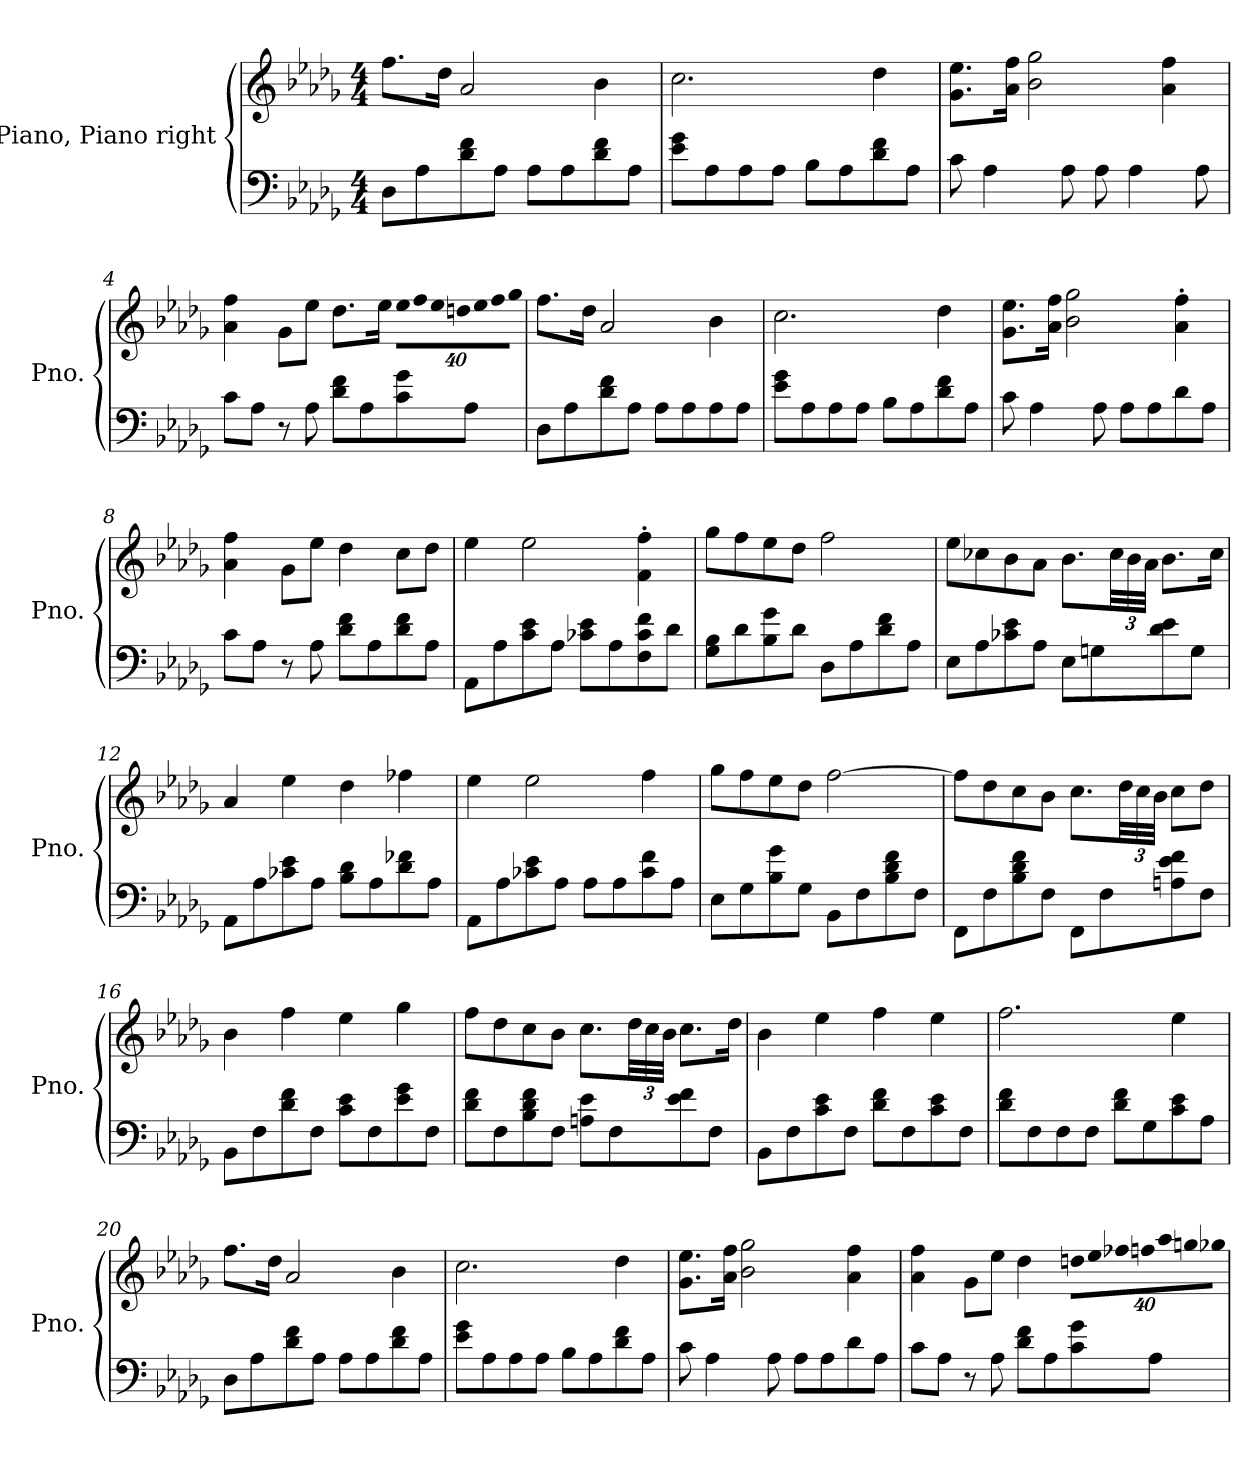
**kern	**kern
*part1	*part1
*staff2	*staff1
*I"Piano, Piano right	*
*I'Pno.	*
*clefF4	*clefG2
*k[b-e-a-d-g-]	*k[b-e-a-d-g-]
*M4/4	*M4/4
*MM80	*MM80
=1	=1
8D-\L	8.ff\L
8A-\	.
.	16dd-\Jk
8d-\ 8f\	2a-/
8A-\J	.
8A-\L	.
8A-\	.
8d-\ 8f\	4b-\
8A-\J	.
=2	=2
8e-\ 8g-\L	2.cc\
8A-\	.
8A-\	.
8A-\J	.
8B-\L	.
8A-\	.
8d-\ 8f\	4dd-\
8A-\J	.
=3	=3
8c\	8.g-\ 8.ee-\L
4A-\	.
.	16a-\ 16ff\Jk
.	2b-\ 2gg-\
8A-\	.
8A-\	.
4A-\	.
.	4a-\ 4ff\
8A-\	.
=4	=4
8c\L	4a-\ 4ff\
8A-\J	.
8r	8g-\L
8A-\	8ee-\J
8d-\ 8f\L	8.dd-\L
8A-\	.
.	16ee-\Jk
*	*Xbrackettup
!	!LO:N:vis=32
8c\ 8g-\	640%23ee-\LLL
!	!LO:N:vis=32
.	640%23ff\
!	!LO:N:vis=32
.	640%23ee-\
!	!LO:N:vis=32
.	640%23ddn\
8A-\J	.
!	!LO:N:vis=32
.	640%23ee-\
!	!LO:N:vis=32
.	640%23ff\
!	!LO:N:vis=32
.	640%23gg-\JJJ
640ryy	.
!!LO:LB:g=z
=5	=5
8D-\L	8.ff\L
8A-\	.
.	16dd-\Jk
8d-\ 8f\	2a-/
8A-\J	.
8A-\L	.
8A-\	.
8A-\	4b-\
8A-\J	.
=6	=6
8e-\ 8g-\L	2.cc\
8A-\	.
8A-\	.
8A-\J	.
8B-\L	.
8A-\	.
8d-\ 8f\	4dd-\
8A-\J	.
=7	=7
8c\	8.g-\ 8.ee-\L
4A-\	.
.	16a-\ 16ff\Jk
.	2b-\ 2gg-\
8A-\	.
8A-\L	.
8A-\	.
8d-\	4a-\' 4ff\'
8A-\J	.
=8	=8
8c\L	4a-\ 4ff\
8A-\J	.
8r	8g-\L
8A-\	8ee-\J
8d-\ 8f\L	4dd-\
8A-\	.
8d-\ 8f\	8cc\L
8A-\J	8dd-\J
!!LO:LB:g=z
=9	=9
8AA-\L	4ee-\
8A-\	.
8c\ 8e-\	2ee-\
8A-\J	.
8c-X\ 8e-\L	.
8A-\	.
8F\ 8c-\ 8f\	4f\' 4ff\'
8d-\J	.
=10	=10
8G-\ 8B-\L	8gg-\L
8d-\	8ff\
8B-\ 8g-\	8ee-\
8d-\J	8dd-\J
8D-\L	2ff\
8A-\	.
8d-\ 8f\	.
8A-\J	.
=11	=11
8E-\L	8ee-\L
8A-\	8cc-X\
8c-X\ 8e-\	8b-\
8A-\J	8a-\J
8E-\L	8.b-\L
8Gn\	.
.	48cc-\LL
.	48b-\
.	48a-\JJJ
8d-\ 8e-\	8.b-\L
8G\J	.
.	16cc-\Jk
=12	=12
8AA-\L	4a-/
8A-\	.
8c-X\ 8e-\	4ee-\
8A-\J	.
8B-\ 8d-\L	4dd-\
8A-\	.
8d-\ 8f-X\	4ff-X\
8A-\J	.
!!LO:LB:g=z
=13	=13
8AA-\L	4ee-\
8A-\	.
8c-X\ 8e-\	2ee-\
8A-\J	.
8A-\L	.
8A-\	.
8c-\ 8f\	4ff\
8A-\J	.
=14	=14
8E-\L	8gg-\L
8G-\	8ff\
8B-\ 8g-\	8ee-\
8G-\J	8dd-\J
8BB-\L	[2ff\
8F\	.
8B-\ 8d-\ 8f\	.
8F\J	.
=15	=15
8FF\L	8ff\L]
8F\	8dd-\
8B-\ 8d-\ 8f\	8cc\
8F\J	8b-\J
8FF\L	8.cc\L
8F\	.
.	48dd-\LL
.	48cc\
.	48b-\JJJ
8An\ 8e-\ 8f\	8cc\L
8F\J	8dd-\J
=16	=16
8BB-\L	4b-\
8F\	.
8d-\ 8f\	4ff\
8F\J	.
8c\ 8e-\L	4ee-\
8F\	.
8e-\ 8g-\	4gg-\
8F\J	.
!!LO:LB:g=z
=17	=17
8d-\ 8f\L	8ff\L
8F\	8dd-\
8B-\ 8d-\ 8f\	8cc\
8F\J	8b-\J
8An\ 8e-\L	8.cc\L
8F\	.
.	48dd-\LL
.	48cc\
.	48b-\JJJ
8e-\ 8f\	8.cc\L
8F\J	.
.	16dd-\Jk
=18	=18
8BB-\L	4b-\
8F\	.
8c\ 8e-\	4ee-\
8F\J	.
8d-\ 8f\L	4ff\
8F\	.
8c\ 8e-\	4ee-\
8F\J	.
=19	=19
8d-\ 8f\L	2.ff\
8F\	.
8F\	.
8F\J	.
8d-\ 8f\L	.
8G-\	.
8c\ 8e-\	4ee-\
8A-\J	.
=20	=20
8D-\L	8.ff\L
8A-\	.
.	16dd-\Jk
8d-\ 8f\	2a-/
8A-\J	.
8A-\L	.
8A-\	.
8d-\ 8f\	4b-\
8A-\J	.
!!LO:PB:g=z
=21	=21
8e-\ 8g-\L	2.cc\
8A-\	.
8A-\	.
8A-\J	.
8B-\L	.
8A-\	.
8d-\ 8f\	4dd-\
8A-\J	.
=22	=22
8c\	8.g-\ 8.ee-\L
4A-\	.
.	16a-\ 16ff\Jk
.	2b-\ 2gg-\
8A-\	.
8A-\L	.
8A-\	.
8d-\	4a-\ 4ff\
8A-\J	.
=23	=23
8c\L	4a-\ 4ff\
8A-\J	.
8r	8g-\L
8A-\	8ee-\J
8d-\ 8f\L	4dd-\
8A-\	.
!	!LO:N:vis=32
8c\ 8g-\	640%23ddn\LLL
!	!LO:N:vis=32
.	640%23ee-\
!	!LO:N:vis=32
.	640%23ff-X\
!	!LO:N:vis=32
.	640%23ffn\
8A-\J	.
!	!LO:N:vis=32
.	640%23aa-\
!	!LO:N:vis=32
.	640%23ggn\
!	!LO:N:vis=32
.	640%23gg-X\JJJ
640ryy	.
=	=
*-	*-
